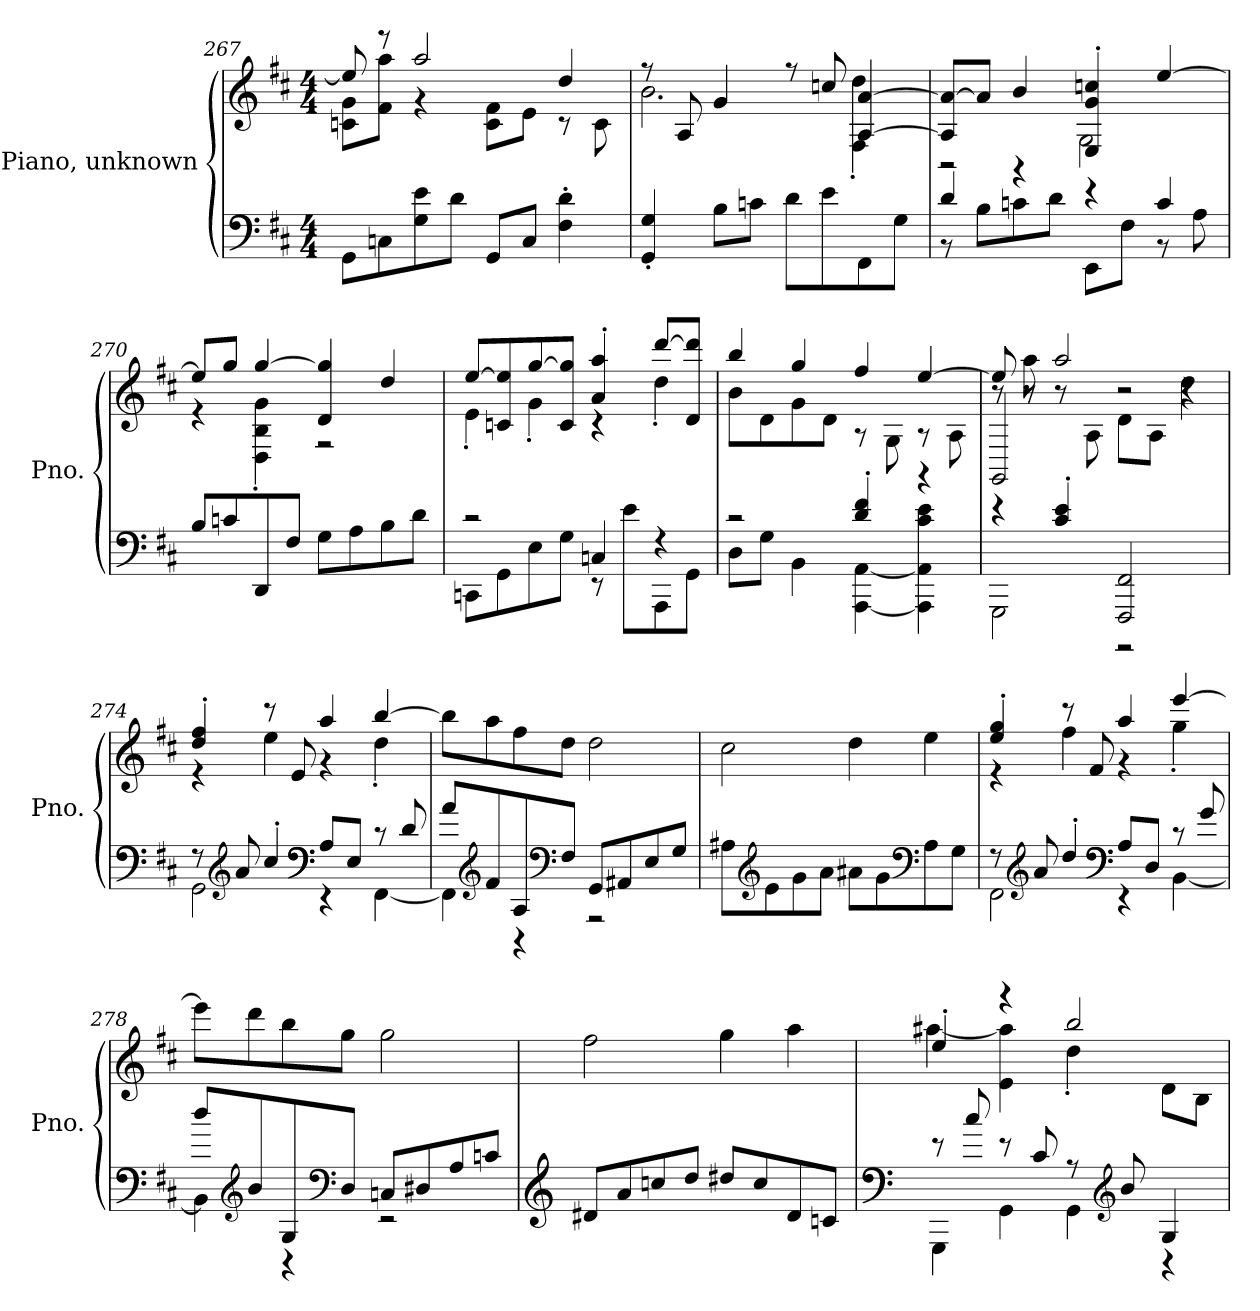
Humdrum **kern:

**kern	**kern
*part1	*part1
*staff2	*staff1
*I"Piano, unknown	*
*I'Pno.	*
*clefF4	*clefG2
*k[f#c#]	*k[f#c#]
*M4/4	*M4/4
=267	=267
*	*^
8GG\L	8ee/]	8cn\ 8g\L
8Cn\	8r	8f#\ 8aa\J
8G\ 8e\	2aa/	4r
8d\J	.	.
8GG/L	.	8c\ 8f#\L
8C/J	.	8e\J
4F#\' 4d\'	4dd/	8r
.	.	8c\
!!LO:LB:g=z	!!
=268	=268	=268
4GG/' 4G/'	8r	2.b\
.	8A/	.
8B\L	4g/	.
8cn\J	.	.
8d\L	8r	.
8e\	8ccn/	.
8FF#\	[4A/ [4a/	4F#\' 4dd\'
8G\J	.	.
=269	=269	=269
*^	*	*
4d/	8r	8A/] 8a/_L	2r
.	8B\L	8a/J]	.
4r	8cn\	4b/	.
.	8d\J	.	.
4r	8EE\L	4E/' 4g/' 4ccn/'	2G\
.	8F#\J	.	.
4c/	8r	[4ee/	.
.	8A\	.	.
*v	*v	*	*
=270	=270	=270
8B/L	8ee/L]	4r
8cn/	8gg/J	.
8DD/	[4gg/	4D\' 4B\' 4g\'
8F#/J	.	.
8G\L	4d/ 4gg/]	2r
8A\	.	.
8B\	4dd/	.
8d\J	.	.
=271	=271	=271
*^	*	*
2r	8CCn\L	[8ee/L	4e'\
.	8GG\	8cn/ 8ee/]	.
.	8E\	[8gg/	4g'\
.	8G\J	8c/ 8gg/]J	.
4Cn/	8r	4a/' 4aa/'	4r
.	8e\L	.	.
4r	8AAA\	[8ddd/L	4dd'\
.	8GG\J	8d/ 8ddd/]J	.
!!LO:LB:g=z	!!
=272	=272	=272	=272
2r	8D\L	4bb/	8b\L
.	8G\J	.	8d\
.	4BB\	4gg/	8g\
.	.	.	8d\J
4d/' 4f#/'	[4AAA\ [4AA\	4ff#/	8r
.	.	.	8G\
4r	4AAA\] 4AA\] 4c#\ 4e\	[4ee/	8r
.	.	.	8A\
=273	=273	=273	=273
*	*	*	*^
4r	2GGG\	8ee/]	8r	2GG/
.	.	8r	8aa\	.
4c#/' 4e/'	.	2aa/	8r	.
.	.	.	8A\	.
2FFF#/ 2FF#/	2r	.	8d\L	2r
.	.	.	8A\J	.
.	.	4r	4dd\	.
*	*	*	*v	*v
=274	=274	=274	=274
8r	2GG\	4dd/' 4ff#/'	4r
*clefG2	*	*	*
8a/	.	.	.
4cc#'/	.	8r	4ee\
.	.	8e/	.
*clefF4	*	*	*
8A/L	4r	4aa/	4r
8E/J	.	.	.
8r	[4FF#\	[4bb/	4dd'\
8d/	.	.	.
*	*	*v	*v
=275	=275	=275
8a/L	4FF#\]	8bb\L]
*clefG2	*	*
8f#/	.	8aa\
8A/	4r	8ff#\
*clefF4	*	*
8F#/J	.	8dd\J
8GG/L	2r	2dd\
8AA#X/	.	.
8E/	.	.
8G/J	.	.
*v	*v	*
!!LO:LB:g=z
=276	=276
8A#X\L	2cc#\
*clefG2	*
8e\	.
8g\	.
8a\J	.
8a#X\L	4dd\
8g\	.
*clefF4	*
8A#\	4ee\
8G\J	.
=277	=277
*^	*^
8r	2FF#\	4ee/' 4gg/'	4r
*clefG2	*	*	*
8a/	.	.	.
4dd'/	.	8r	4ff#\
.	.	8f#/	.
*clefF4	*	*	*
8A/L	4r	4aa/	4r
8D/J	.	.	.
8r	[4BB\	[4eee/	4gg'\
8g/	.	.	.
*	*	*v	*v
=278	=278	=278
8dd/L	4BB\]	8eee\L]
*clefG2	*	*
8b/	.	8ddd\
8G/	4r	8bb\
*clefF4	*	*
8D/J	.	8gg\J
8Cn/L	2r	2gg\
8D#X/	.	.
8A/	.	.
8cn/J	.	.
*v	*v	*
!!LO:LB:g=z
=279	=279
*clefG2	*
8d#X/L	2ff#\
8a/	.
8ccn/	.
8dd/J	.
8dd#X/L	4gg\
8cc/	.
8d#/	4aa\
8cn/J	.
=280	=280
*clefF4	*
*^	*^
8r	4GGG\	4ee'/	[4aa#X\
8cc#/	.	.	.
8r	4GG\	4r	4e\ 4aa#\]
8c#/	.	.	.
8r	4GG\	2bb/	4dd'\
*clefG2	*	*	*
8b/	.	.	.
4G/	4r	.	8d\L
.	.	.	8B\J
*v	*v	*	*
*	*v	*v
=	=
*-	*-
